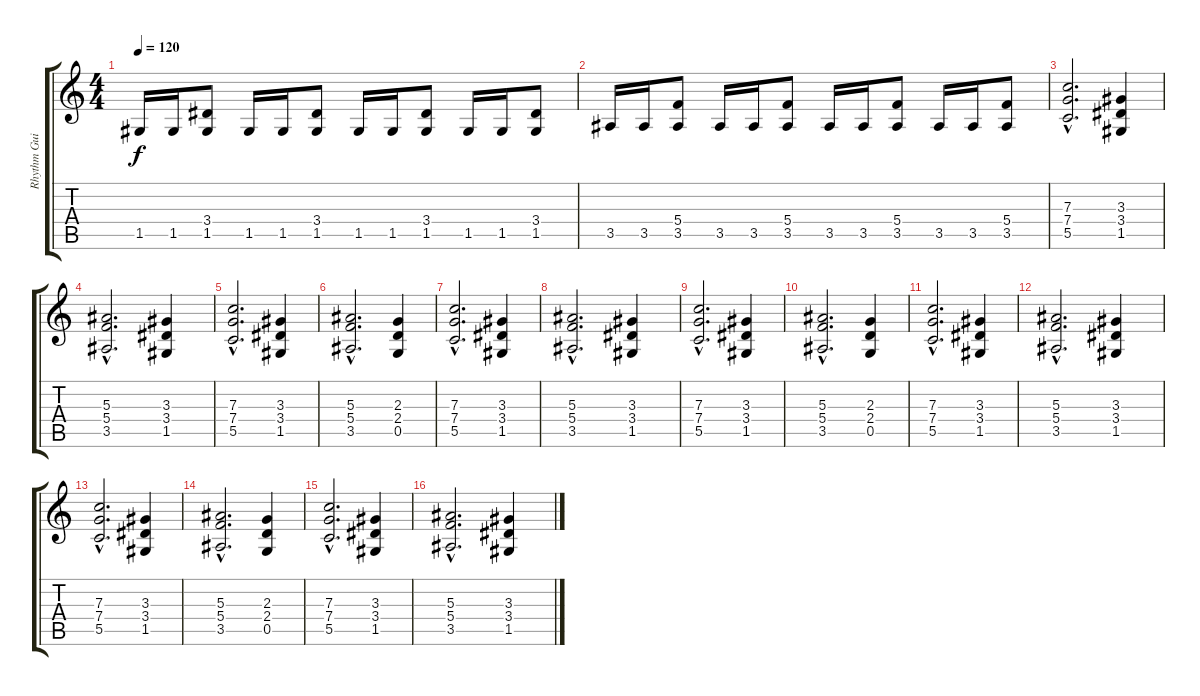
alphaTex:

\track ("Rhythm Guitar" "Rhythm Gui") {instrument distortionguitar}
\staff {score tabs}
\tuning (D4 A3 F3 C3 G2 D2) {hide}
\ts (4 4)
\tempo 120
\clef g2
\ks c
1.5.16{dy f} 1.5.16 (3.4 1.5).8 1.5.16 1.5.16 (3.4 1.5).8 1.5.16 1.5.16 (3.4 1.5).8 1.5.16 1.5.16 (3.4 1.5).8 |
3.5.16 3.5.16 (5.4 3.5).8 3.5.16 3.5.16 (5.4 3.5).8 3.5.16 3.5.16 (5.4 3.5).8 3.5.16 3.5.16 (5.4 3.5).8 |
(7.3{hac} 7.4{hac} 5.5{hac}).2{d} (3.3 3.4 1.5).4 |
(5.3{hac} 5.4{hac} 3.5{hac}).2{d} (3.3 3.4 1.5).4 |
(7.3{hac} 7.4{hac} 5.5{hac}).2{d} (3.3 3.4 1.5).4 |
(5.3{hac} 5.4{hac} 3.5{hac}).2{d} (2.3 2.4 0.5).4 |
(7.3{hac} 7.4{hac} 5.5{hac}).2{d} (3.3 3.4 1.5).4 |
(5.3{hac} 5.4{hac} 3.5{hac}).2{d} (3.3 3.4 1.5).4 |
(7.3{hac} 7.4{hac} 5.5{hac}).2{d} (3.3 3.4 1.5).4 |
(5.3{hac} 5.4{hac} 3.5{hac}).2{d} (2.3 2.4 0.5).4 |
(7.3{hac} 7.4{hac} 5.5{hac}).2{d} (3.3 3.4 1.5).4 |
(5.3{hac} 5.4{hac} 3.5{hac}).2{d} (3.3 3.4 1.5).4 |
(7.3{hac} 7.4{hac} 5.5{hac}).2{d} (3.3 3.4 1.5).4 |
(5.3{hac} 5.4{hac} 3.5{hac}).2{d} (2.3 2.4 0.5).4 |
(7.3{hac} 7.4{hac} 5.5{hac}).2{d} (3.3 3.4 1.5).4 |
(5.3{hac} 5.4{hac} 3.5{hac}).2{d} (3.3 3.4 1.5).4
